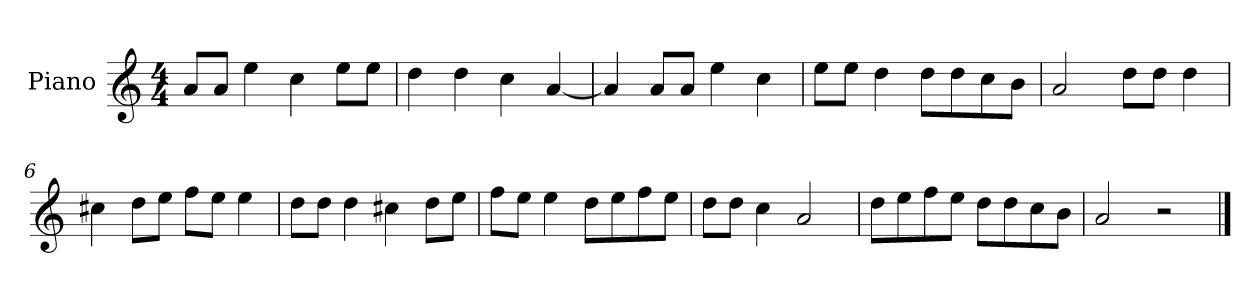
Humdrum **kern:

**kern
*part1
*staff1
*I"Piano
*I'P-no
*clefG2
*k[]
*M4/4
*MM90
=1
8a/L
8a/J
4ee\
4cc\
8ee\L
8ee\J
=2
4dd\
4dd\
4cc\
[4a/
=3
4a/]
8a/L
8a/J
4ee\
4cc\
=4
8ee\L
8ee\J
4dd\
8dd\L
8dd\
8cc\
8b\J
=5
2a/
8dd\L
8dd\J
4dd\
=6
4cc#X\
8dd\L
8ee\J
8ff\L
8ee\J
4ee\
!!LO:LB:g=z
=7
8dd\L
8dd\J
4dd\
4cc#X\
8dd\L
8ee\J
=8
8ff\L
8ee\J
4ee\
8dd\L
8ee\
8ff\
8ee\J
=9
8dd\L
8dd\J
4cc\
2a/
=10
8dd\L
8ee\
8ff\
8ee\J
8dd\L
8dd\
8cc\
8b\J
=11
2a/
2r
==
*-
